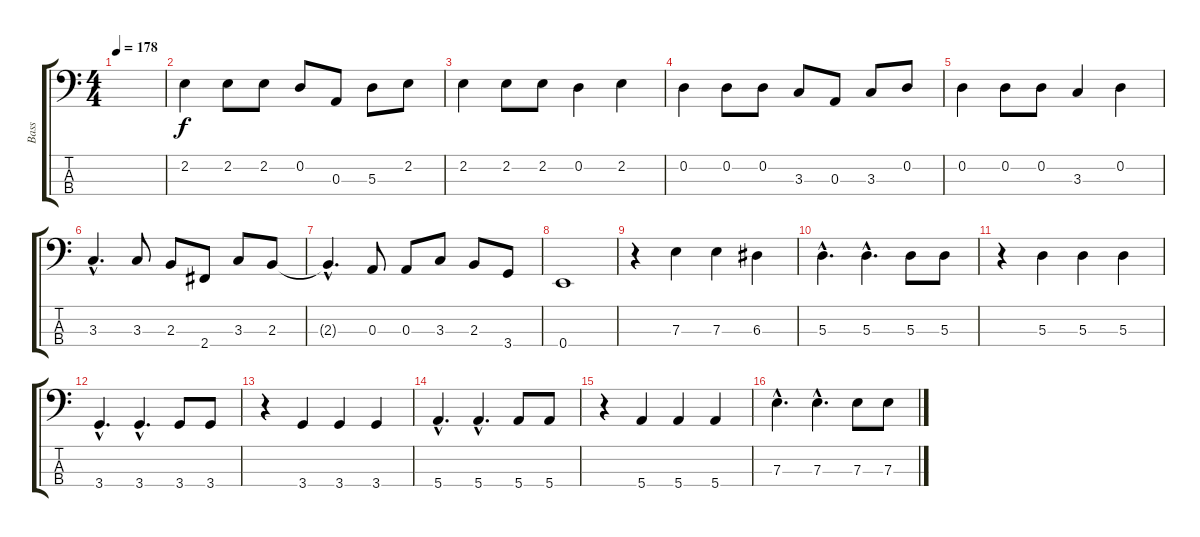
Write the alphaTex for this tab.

\track ("Bass" "Bass") {instrument electricbassfinger}
\staff {score tabs}
\tuning (G2 D2 A1 E1) {hide}
\ts (4 4)
\tempo 178
\clef f4
\ks c
|
2.2.4 2.2.8 2.2.8 0.2.8 0.3.8 5.3.8 2.2.8 |
2.2.4 2.2.8 2.2.8 0.2.4 2.2.4 |
0.2.4 0.2.8 0.2.8 3.3.8 0.3.8 3.3.8 0.2.8 |
0.2.4 0.2.8 0.2.8 3.3.4 0.2.4 |
3.3{hac}.4{d} 3.3.8 2.3.8 2.4.8 3.3.8 2.3.8 |
2.3{hac t}.4{d} 0.3.8 0.3.8 3.3.8 2.3.8 3.4.8 |
0.4.1 |
r.4 7.3.4 7.3.4 6.3.4 |
5.3{hac}.4{d} 5.3{hac}.4{d} 5.3.8 5.3.8 |
r.4 5.3.4 5.3.4 5.3.4 |
3.4{hac}.4{d} 3.4{hac}.4{d} 3.4.8 3.4.8 |
r.4 3.4.4 3.4.4 3.4.4 |
5.4{hac}.4{d} 5.4{hac}.4{d} 5.4.8 5.4.8 |
r.4 5.4.4 5.4.4 5.4.4 |
7.3{hac}.4{d} 7.3{hac}.4{d} 7.3.8 7.3.8
